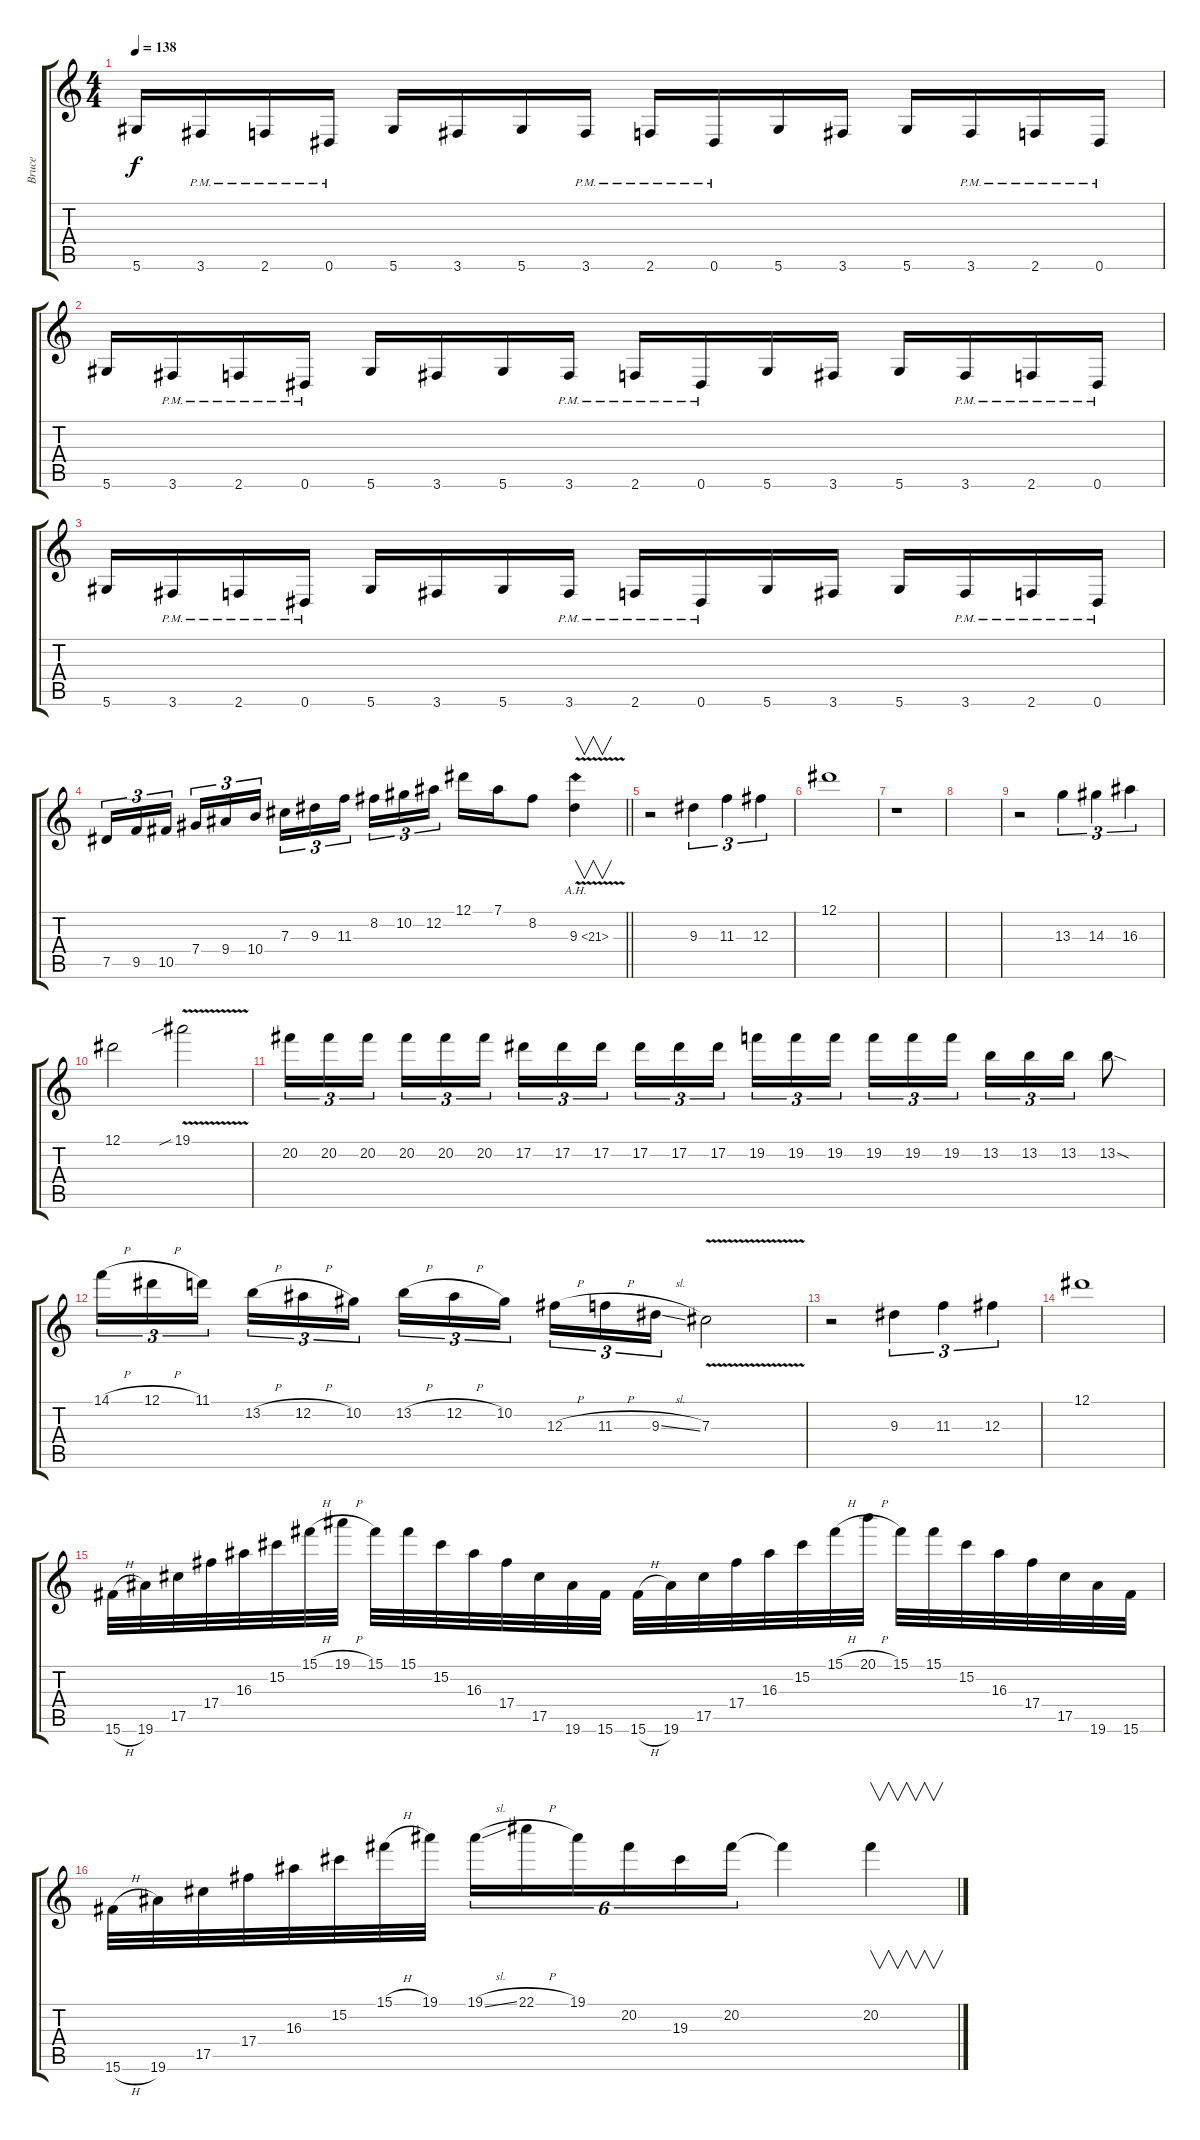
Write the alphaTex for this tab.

\track ("Bruce" "Bruce") {instrument distortionguitar}
\staff {score tabs}
\tuning (Eb4 Bb3 Gb3 Db3 Ab2 Eb2) {hide}
\ts (4 4)
\tempo 138
\clef g2
\ks c
5.6.16{dy f instrument distortionguitar} 3.6{pm}.16 2.6{pm}.16 0.6{pm}.16 5.6.16 3.6.16 5.6.16 3.6{pm}.16 2.6{pm}.16 0.6{pm}.16 5.6.16 3.6.16 5.6.16 3.6{pm}.16 2.6{pm}.16 0.6{pm}.16 |
5.6.16 3.6{pm}.16 2.6{pm}.16 0.6{pm}.16 5.6.16 3.6.16 5.6.16 3.6{pm}.16 2.6{pm}.16 0.6{pm}.16 5.6.16 3.6.16 5.6.16 3.6{pm}.16 2.6{pm}.16 0.6{pm}.16 |
5.6.16 3.6{pm}.16 2.6{pm}.16 0.6{pm}.16 5.6.16 3.6.16 5.6.16 3.6{pm}.16 2.6{pm}.16 0.6{pm}.16 5.6.16 3.6.16 5.6.16 3.6{pm}.16 2.6{pm}.16 0.6{pm}.16 |
\barLineRight lightlight
7.5.16{tu (3 2)} 9.5.16{tu (3 2)} 10.5.16{tu (3 2)} 7.4.16{tu (3 2)} 9.4.16{tu (3 2)} 10.4.16{tu (3 2)} 7.3.16{tu (3 2)} 9.3.16{tu (3 2)} 11.3.16{tu (3 2)} 8.2.16{tu (3 2)} 10.2.16{tu (3 2)} 12.2.16{tu (3 2)} 12.1.16 7.1.16 8.2.8 9.3{ah 12 v}.4{v} |
r.2 9.3.4{tu (3 2)} 11.3.4{tu (3 2)} 12.3.4{tu (3 2)} |
12.1.1 |
r.1 |
|
r.2 13.3.4{tu (3 2)} 14.3.4{tu (3 2)} 16.3.4{tu (3 2)} |
12.1.2 19.1{v sib}.2 |
20.2.16{tu (3 2)} 20.2.16{tu (3 2)} 20.2.16{tu (3 2)} 20.2.16{tu (3 2)} 20.2.16{tu (3 2)} 20.2.16{tu (3 2)} 17.2.16{tu (3 2)} 17.2.16{tu (3 2)} 17.2.16{tu (3 2)} 17.2.16{tu (3 2)} 17.2.16{tu (3 2)} 17.2.16{tu (3 2)} 19.2.16{tu (3 2)} 19.2.16{tu (3 2)} 19.2.16{tu (3 2)} 19.2.16{tu (3 2)} 19.2.16{tu (3 2)} 19.2.16{tu (3 2)} 13.2.16{tu (3 2)} 13.2.16{tu (3 2)} 13.2.16{tu (3 2)} 13.2{sod}.8 |
14.1{h}.16{tu (3 2)} 12.1{h}.16{tu (3 2)} 11.1.16{tu (3 2)} 13.2{h}.16{tu (3 2)} 12.2{h}.16{tu (3 2)} 10.2.16{tu (3 2)} 13.2{h}.16{tu (3 2)} 12.2{h}.16{tu (3 2)} 10.2.16{tu (3 2)} 12.3{h}.16{tu (3 2)} 11.3{h}.16{tu (3 2)} 9.3{sl}.16{tu (3 2)} 7.3{v}.2 |
r.2 9.3.4{tu (3 2)} 11.3.4{tu (3 2)} 12.3.4{tu (3 2)} |
12.1.1 |
15.6{h}.32{balance 6} 19.6.32 17.5.32 17.4.32 16.3.32 15.2.32 15.1{h}.32 19.1{h}.32 15.1.32 15.1.32 15.2.32 16.3.32 17.4.32 17.5.32 19.6.32 15.6.32 15.6{h}.32 19.6.32 17.5.32 17.4.32 16.3.32 15.2.32 15.1{h}.32 20.1{h}.32 15.1.32 15.1.32 15.2.32 16.3.32 17.4.32 17.5.32 19.6.32 15.6.32 |
15.6{h}.32 19.6.32 17.5.32 17.4.32 16.3.32 15.2.32 15.1{h}.32 19.1.32 19.1{sl}.16{tu (6 4)} 22.1{h}.16{tu (6 4)} 19.1.16{tu (6 4)} 20.2.16{tu (6 4)} 19.3.16{tu (6 4)} 20.2.16{tu (6 4)} 20.2{t}.4 20.2.4{v}
